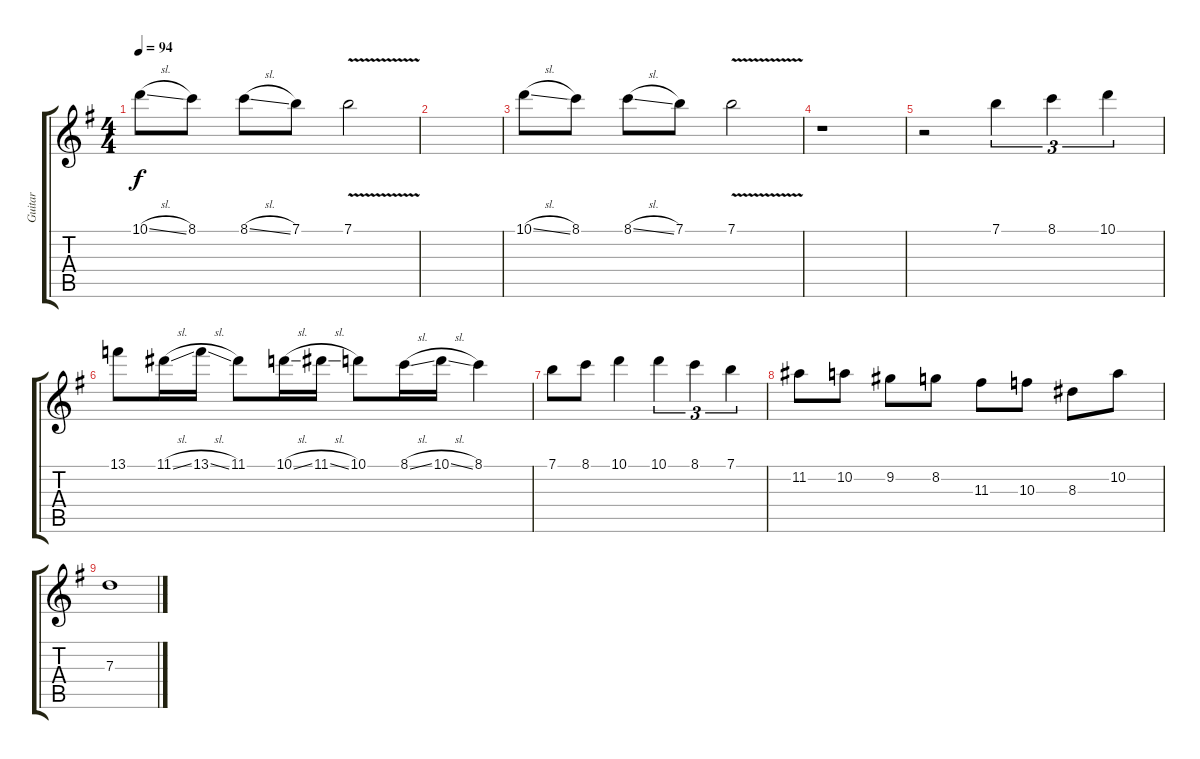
\track ("Guitar" "Guitar") {instrument electricguitarjazz}
\staff {score tabs}
\tuning (E4 B3 G3 D3 A2 E2) {hide}
\ts (4 4)
\tempo 94
\clef g2
\ks g
10.1{sl}.8{dy f instrument electricguitarjazz} 8.1.8 8.1{sl}.8 7.1.8 7.1{v}.2 |
|
10.1{sl}.8 8.1.8 8.1{sl}.8 7.1.8 7.1{v}.2 |
r.1 |
r.2 7.1.4{tu (3 2)} 8.1.4{tu (3 2)} 10.1.4{tu (3 2)} |
13.1.8 11.1{sl}.16 13.1{sl}.16 11.1.8 10.1{sl}.16 11.1{sl}.16 10.1.8 8.1{sl}.16 10.1{sl}.16 8.1.4 |
7.1.8 8.1.8 10.1.4 10.1.4{tu (3 2)} 8.1.4{tu (3 2)} 7.1.4{tu (3 2)} |
11.2.8 10.2.8 9.2.8 8.2.8 11.3.8 10.3.8 8.3.8 10.2.8 |
7.3.1
